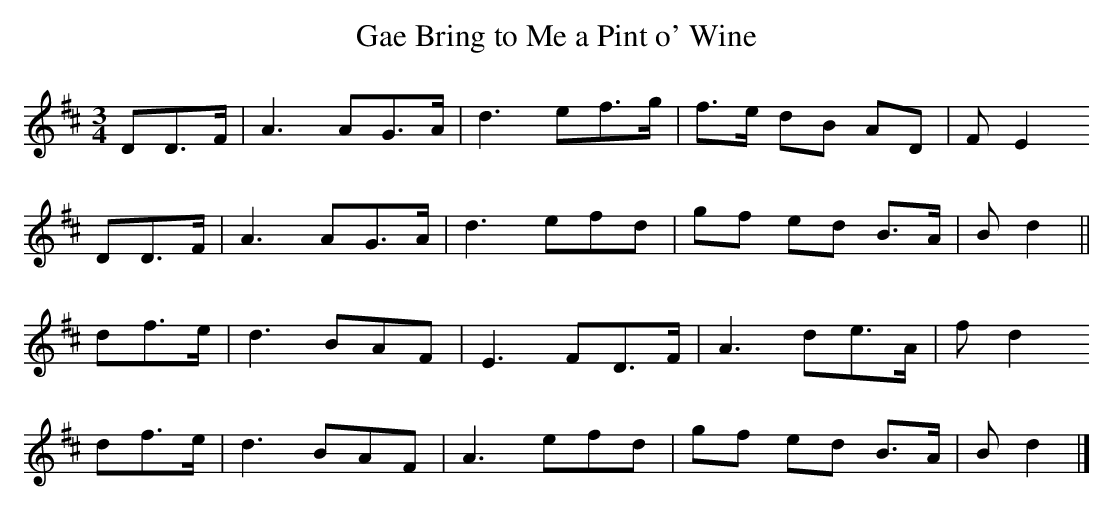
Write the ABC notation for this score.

X:1
T:Gae Bring to Me a Pint o' Wine
L:1/8
M:3/4
K:D
DD>F | A3 AG>A | d3 ef>g | f>e dB AD  | F E2
DD>F | A3 AG>A | d3 efd  | gf  ed B>A | B d2 ||
df>e | d3 BAF  | E3 FD>F | A3    de>A | f d2
df>e | d3 BAF  | A3 efd  | gf  ed B>A | B d2 |]
